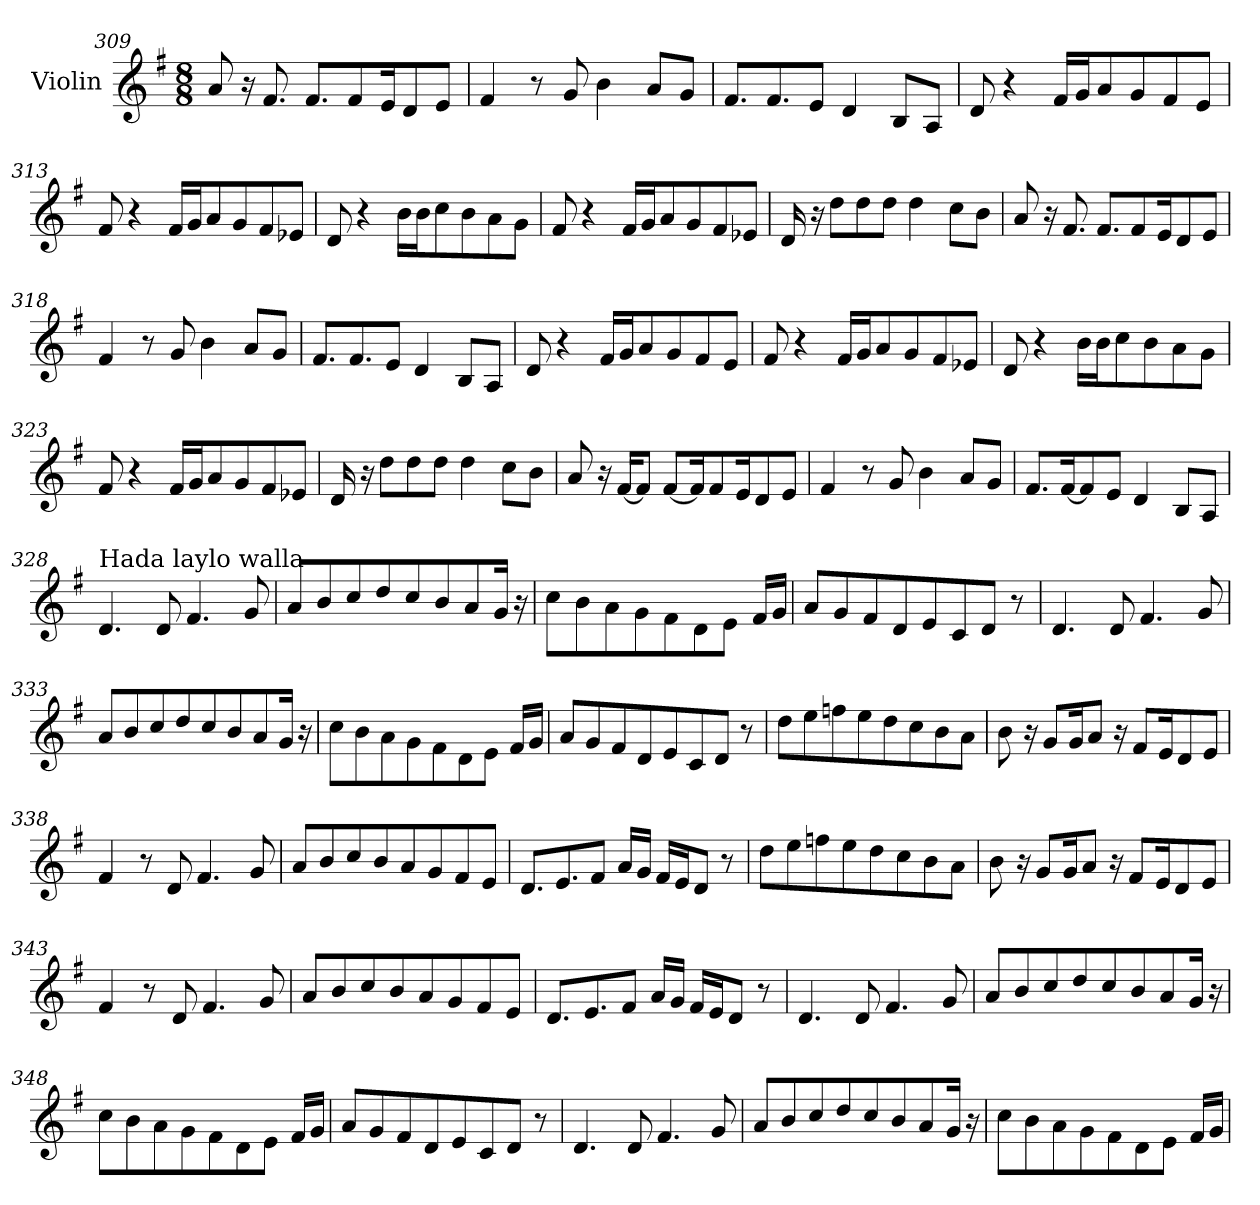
**kern
*part1
*staff1
*I"Violin
*clefG2
*k[f#]
*G:
*M8/8
=309
8a/
16r
8.f#/
8.f#/L
8f#/
16e/K
8d/
8e/J
=310
4f#/
8r
8g/
4b\
8a/L
8g/J
=311
8.f#/L
8.f#/
8e/J
4d/
8B/L
8A/J
!!LO:LB:g=z
=312
8d/
4r
16f#/LL
16g/J
8a/
8g/
8f#/
8e/J
=313
8f#/
4r
16f#/LL
16g/J
8a/
8g/
8f#/
8e-X/J
=314
8d/
4r
16b\LL
16b\J
8cc\
8b\
8a\
8g\J
=315
8f#/
4r
16f#/LL
16g/J
8a/
8g/
8f#/
8e-X/J
!!LO:PB:g=z
=316
16d/
16r
8dd\L
8dd\
8dd\J
4dd\
8cc\L
8b\J
=317
8a/
16r
8.f#/
8.f#/L
8f#/
16e/K
8d/
8e/J
=318
4f#/
8r
8g/
4b\
8a/L
8g/J
=319
8.f#/L
8.f#/
8e/J
4d/
8B/L
8A/J
!!LO:LB:g=z
=320
8d/
4r
16f#/LL
16g/J
8a/
8g/
8f#/
8e/J
=321
8f#/
4r
16f#/LL
16g/J
8a/
8g/
8f#/
8e-X/J
=322
8d/
4r
16b\LL
16b\J
8cc\
8b\
8a\
8g\J
=323
8f#/
4r
16f#/LL
16g/J
8a/
8g/
8f#/
8e-X/J
!!LO:LB:g=z
=324
16d/
16r
8dd\L
8dd\
8dd\J
4dd\
8cc\L
8b\J
=325
8a/
16r
[16f#/KL
8f#/J]
[8f#/L
16f#/K]
8f#/
16e/K
8d/
8e/J
=326
4f#/
8r
8g/
4b\
8a/L
8g/J
=327
8.f#/L
[16f#/K
8f#/]
8e/J
4d/
8B/L
8A/J
!!LO:LB:g=z
=328
!LO:TX:a:t=Hada laylo walla
4.d/
8d/
4.f#/
8g/
=329
8a/L
8b/
8cc/
8dd/
8cc/
8b/
8a/
16g/Jk
16r
=330
8cc\L
8b\
8a\
8g\
8f#\
8d\
8e\J
16f#/LL
16g/JJ
=331
8a/L
8g/
8f#/
8d/
8e/
8c/
8d/J
8r
!!LO:LB:g=z
=332
4.d/
8d/
4.f#/
8g/
=333
8a/L
8b/
8cc/
8dd/
8cc/
8b/
8a/
16g/Jk
16r
=334
8cc\L
8b\
8a\
8g\
8f#\
8d\
8e\J
16f#/LL
16g/JJ
=335
8a/L
8g/
8f#/
8d/
8e/
8c/
8d/J
8r
!!LO:LB:g=z
=336
8dd\L
8ee\
8ffn\
8ee\
8dd\
8cc\
8b\
8a\J
=337
8b\
16r
8g/L
16g/K
8a/J
16r
8f#/L
16e/K
8d/
8e/J
=338
4f#/
8r
8d/
4.f#/
8g/
=339
8a/L
8b/
8cc/
8b/
8a/
8g/
8f#/
8e/J
!!LO:LB:g=z
=340
8.d/L
8.e/
8f#/J
16a/LL
16g/JJ
16f#/LL
16e/J
8d/J
8r
=341
8dd\L
8ee\
8ffn\
8ee\
8dd\
8cc\
8b\
8a\J
=342
8b\
16r
8g/L
16g/K
8a/J
16r
8f#/L
16e/K
8d/
8e/J
=343
4f#/
8r
8d/
4.f#/
8g/
!!LO:LB:g=z
=344
8a/L
8b/
8cc/
8b/
8a/
8g/
8f#/
8e/J
=345
8.d/L
8.e/
8f#/J
16a/LL
16g/JJ
16f#/LL
16e/J
8d/J
8r
=346
4.d/
8d/
4.f#/
8g/
=347
8a/L
8b/
8cc/
8dd/
8cc/
8b/
8a/
16g/Jk
16r
!!LO:PB:g=z
=348
8cc\L
8b\
8a\
8g\
8f#\
8d\
8e\J
16f#/LL
16g/JJ
=349
8a/L
8g/
8f#/
8d/
8e/
8c/
8d/J
8r
=350
4.d/
8d/
4.f#/
8g/
=351
8a/L
8b/
8cc/
8dd/
8cc/
8b/
8a/
16g/Jk
16r
!!LO:LB:g=z
=352
8cc\L
8b\
8a\
8g\
8f#\
8d\
8e\J
16f#/LL
16g/JJ
=
*-
